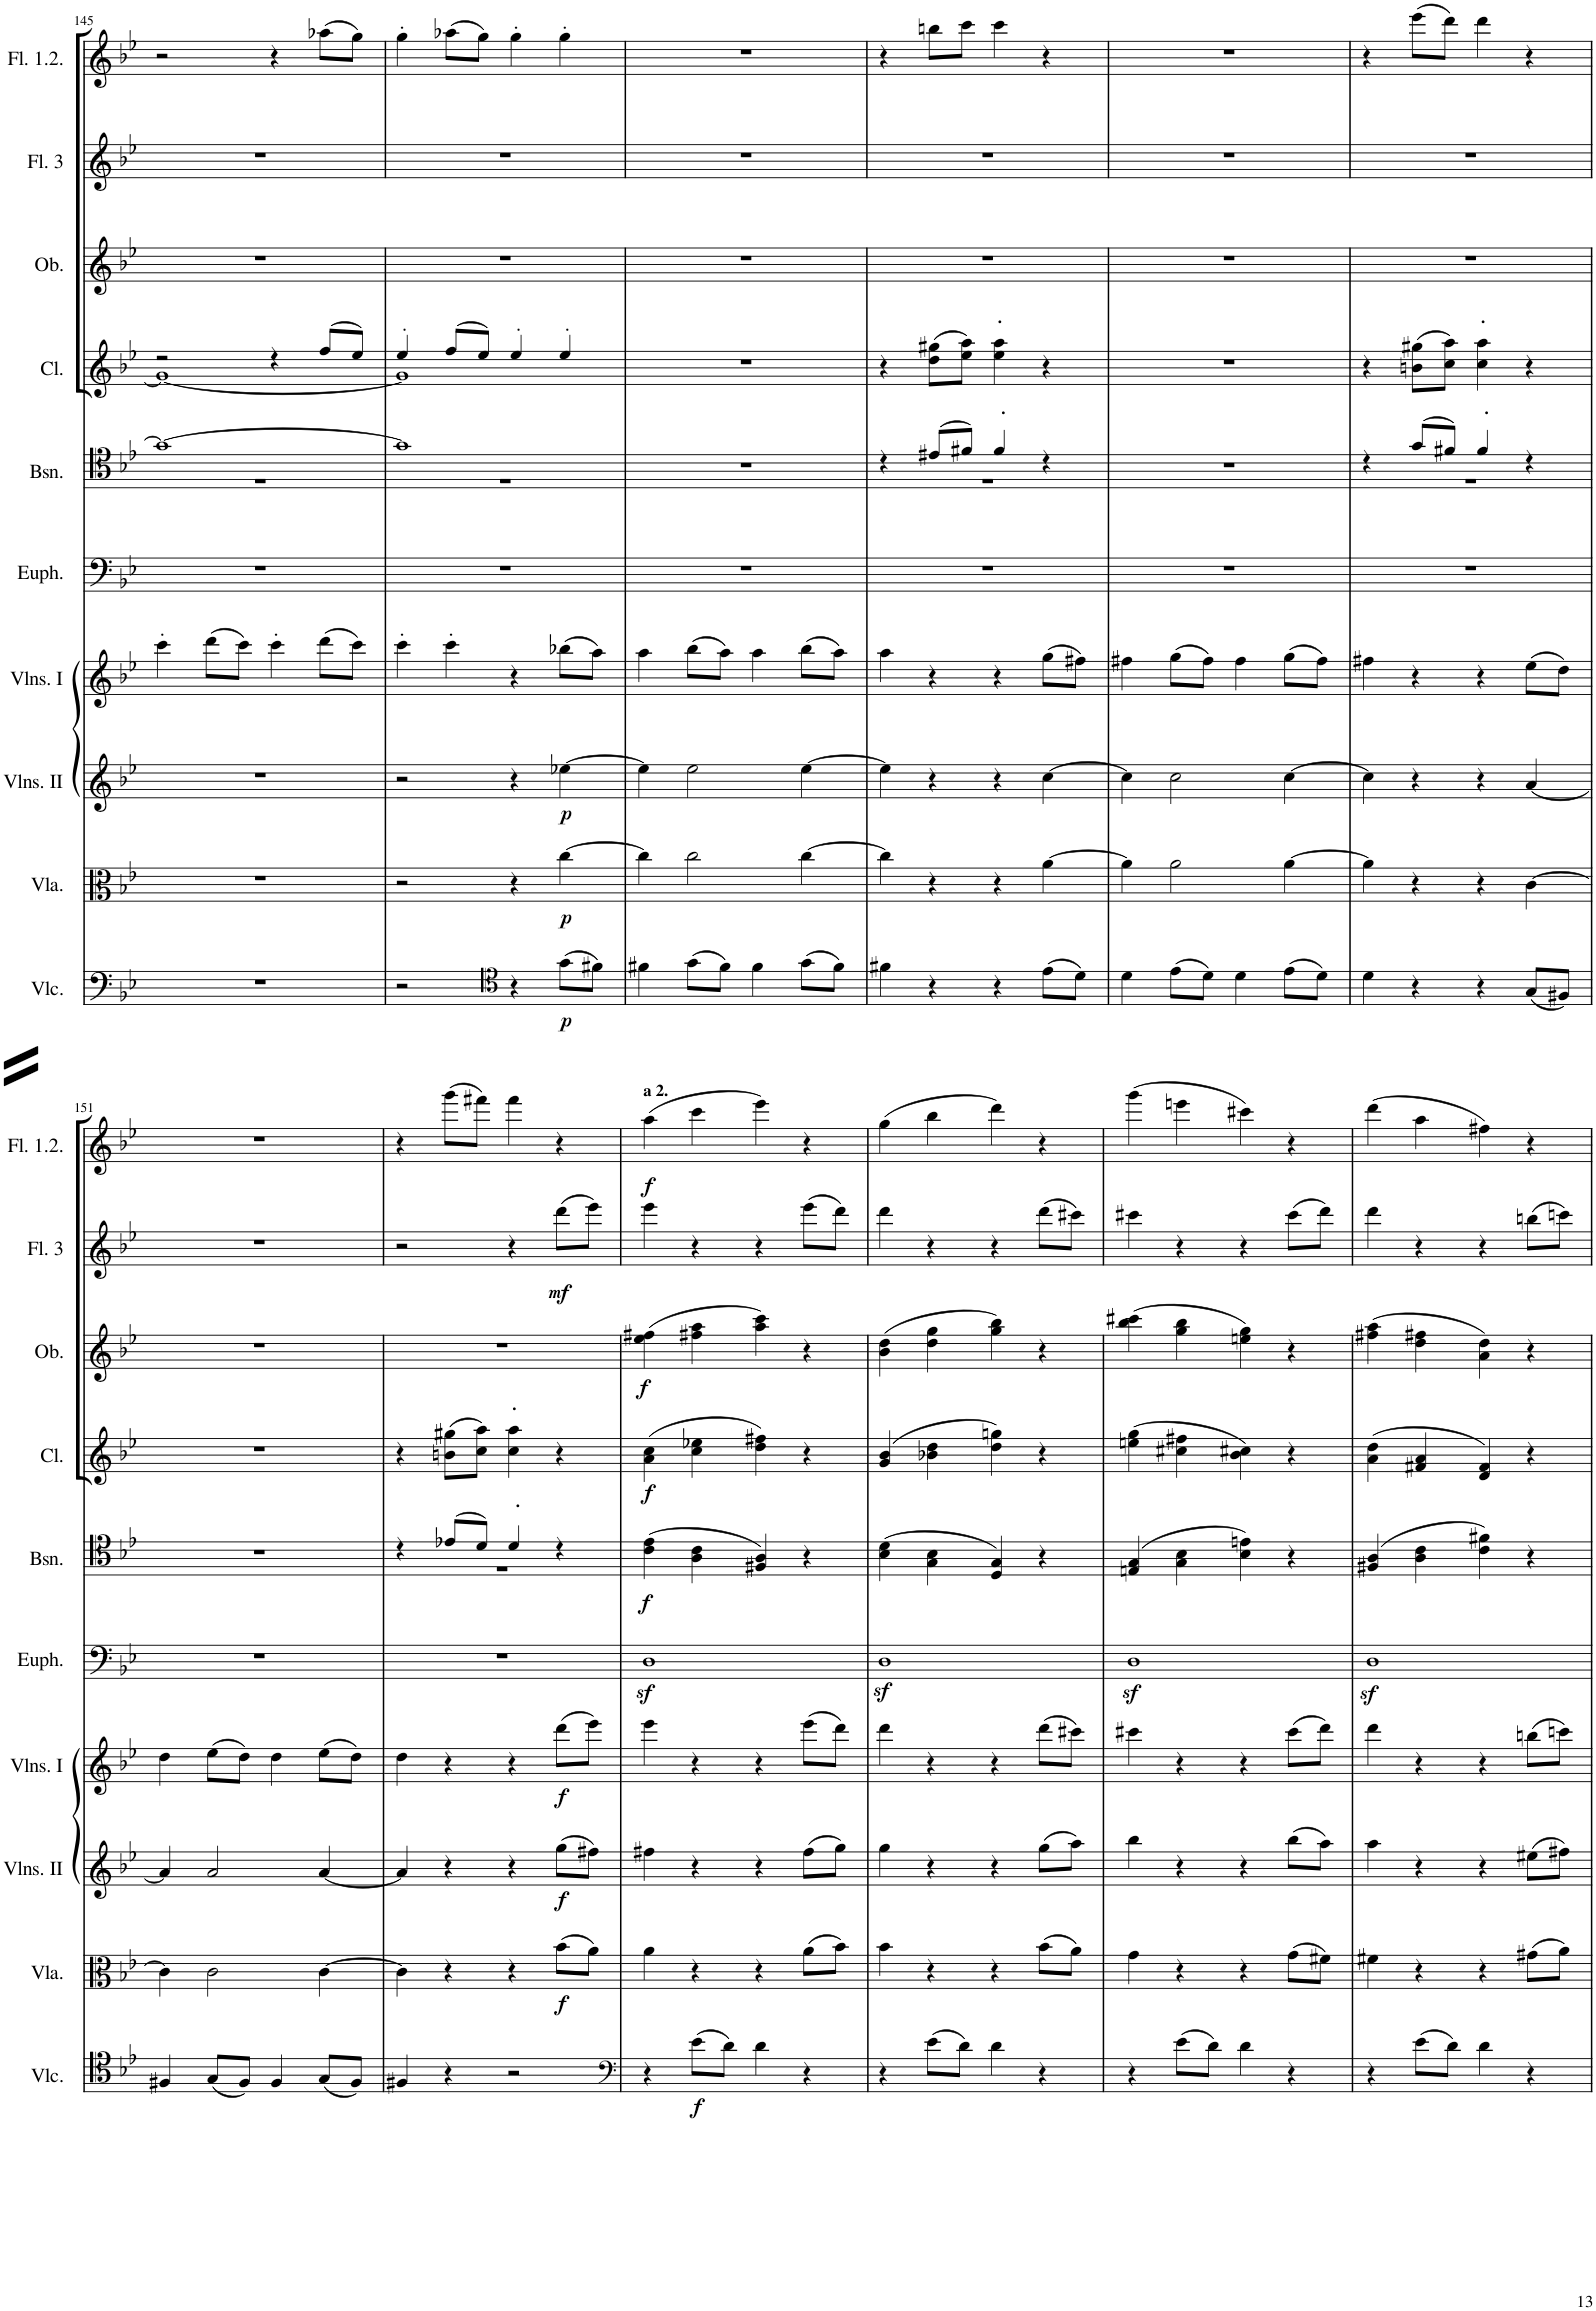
**kern	**dynam	**kern	**dynam	**kern	**dynam	**kern	**dynam	**kern	**kern	**dynam	**kern	**dynam	**kern	**dynam	**kern	**dynam	**kern	**dynam	**kern	**kern	**dynam
*part10	*part10	*part9	*part9	*part8	*part8	*part7	*part7	*part6	*part6	*part6	*part5	*part5	*part4	*part4	*part3	*part3	*part2	*part2	*part1	*part1	*part1
*staff12	*staff12	*staff11	*staff11	*staff10	*staff10	*staff9	*staff9	*staff8	*staff7	*staff7/8	*staff6	*staff6	*staff5	*staff5	*staff4	*staff4	*staff3	*staff3	*staff2	*staff1	*staff1/2
*I"Violoncello.	*	*I"Viola.	*	*I"Violins II	*	*I"Violins I	*	*I"Euphonium	*	*	*I"Bassoon	*	*I"Clarinetti in B.	*	*I"Oboi.	*	*I"Flute 3	*	*I"Flute 1.2.	*	*
*I'Vlc.	*	*I'Vla.	*	*I'Vlns. II	*	*I'Vlns. I	*	*I'Euph.	*	*	*I'Bsn.	*	*I'Cl.	*	*I'Ob.	*	*I'Fl. 3	*	*I'Fl. 1.2.	*	*
!!LO:PB:g=z
*clefF4	*	*clefC3	*	*clefG2	*	*clefG2	*	*clefF4	*clefF4	*	*clefC4	*	*clefG2	*	*clefG2	*	*clefG2	*	*clefG2	*clefG2	*
*	*	*	*	*	*	*	*	*	*	*	*	*	*Trd1c2	*	*	*	*	*	*	*	*
*k[b-e-]	*	*k[b-e-]	*	*k[b-e-]	*	*k[b-e-]	*	*k[b-e-]	*k[b-e-]	*	*k[b-e-]	*	*k[b-e-]	*	*k[b-e-]	*	*k[b-e-]	*	*k[b-e-]	*k[b-e-]	*
*M2/2	*	*M2/2	*	*M2/2	*	*M2/2	*	*M2/2	*M2/2	*	*M2/2	*	*M2/2	*	*M2/2	*	*M2/2	*	*M2/2	*M2/2	*
*met(c|)	*	*met(c|)	*	*met(c|)	*	*met(c|)	*	*met(c|)	*met(c|)	*	*met(c|)	*	*met(c|)	*	*met(c|)	*	*met(c|)	*	*met(c|)	*met(c|)	*
=145	=145	=145	=145	=145	=145	=145	=145	=145	=145	=145	=145	=145	=145	=145	=145	=145	=145	=145	=145	=145	=145
*	*	*	*	*	*	*	*	*	*	*	*^	*	*^	*	*	*	*	*	*	*	*
1r	.	1r	.	1r	.	4ccc'\	.	1r	1r	.	1g_	1r	.	2r	1g_	.	1r	.	1r	.	1r	2r	.
.	.	.	.	.	.	(8ddd\L	.	.	.	.	.	.	.	.	.	.	.	.	.	.	.	.	.
.	.	.	.	.	.	8ccc\J)	.	.	.	.	.	.	.	.	.	.	.	.	.	.	.	.	.
.	.	.	.	.	.	4ccc'\	.	.	.	.	.	.	.	4r	.	.	.	.	.	.	.	4r	.
.	.	.	.	.	.	(8ddd\L	.	.	.	.	.	.	.	(8ff/L	.	.	.	.	.	.	.	(8aa-X\L	.
.	.	.	.	.	.	8ccc\J)	.	.	.	.	.	.	.	8ee-/J)	.	.	.	.	.	.	.	8gg\J)	.
=146	=146	=146	=146	=146	=146	=146	=146	=146	=146	=146	=146	=146	=146	=146	=146	=146	=146	=146	=146	=146	=146	=146	=146
2r	.	2r	.	2r	.	4ccc'\	.	1r	1r	.	1g]	1r	.	4ee-'/	1g]	.	1r	.	1r	.	1r	4gg'\	.
.	.	.	.	.	.	4ccc'\	.	.	.	.	.	.	.	(8ff/L	.	.	.	.	.	.	.	(8aa-X\L	.
.	.	.	.	.	.	.	.	.	.	.	.	.	.	8ee-/J)	.	.	.	.	.	.	.	8gg\J)	.
*clefC4	*	*	*	*	*	*	*	*	*	*	*	*	*	*	*	*	*	*	*	*	*	*	*
4r	.	4r	.	4r	.	4r	.	.	.	.	.	.	.	4ee-'/	.	.	.	.	.	.	.	4gg'\	.
!	!LO:DY:b	!	!LO:DY:b	!	!LO:DY:b	!	!	!	!	!	!	!	!	!	!	!	!	!	!	!	!	!	!
(8g\L	p	[4cc\	p	[4ee-X\	p	(8bb-X\L	.	.	.	.	.	.	.	4ee-'/	.	.	.	.	.	.	.	4gg'\	.
8f#X\J)	.	.	.	.	.	8aa\J)	.	.	.	.	.	.	.	.	.	.	.	.	.	.	.	.	.
*	*	*	*	*	*	*	*	*	*	*	*v	*v	*	*	*	*	*	*	*	*	*	*	*
*	*	*	*	*	*	*	*	*	*	*	*	*	*v	*v	*	*	*	*	*	*	*	*
=147	=147	=147	=147	=147	=147	=147	=147	=147	=147	=147	=147	=147	=147	=147	=147	=147	=147	=147	=147	=147	=147
4f#X'\	.	4cc'\]	.	4ee-'\]	.	4aa'\	.	1r	1r	.	1r	.	1r	.	1r	.	1r	.	1r	1r	.
(8g\L	.	2cc'~\	.	2ee-'~\	.	(8bb-\L	.	.	.	.	.	.	.	.	.	.	.	.	.	.	.
8f#\J)	.	.	.	.	.	8aa\J)	.	.	.	.	.	.	.	.	.	.	.	.	.	.	.
4f#'\	.	.	.	.	.	4aa'\	.	.	.	.	.	.	.	.	.	.	.	.	.	.	.
(8g\L	.	[4cc\	.	[4ee-\	.	(8bb-\L	.	.	.	.	.	.	.	.	.	.	.	.	.	.	.
8f#\J)	.	.	.	.	.	8aa\J)	.	.	.	.	.	.	.	.	.	.	.	.	.	.	.
=148	=148	=148	=148	=148	=148	=148	=148	=148	=148	=148	=148	=148	=148	=148	=148	=148	=148	=148	=148	=148	=148
*	*	*	*	*	*	*	*	*	*	*	*^	*	*	*	*	*	*	*	*	*	*
4f#X\	.	4cc'\]	.	4ee-'\]	.	4aa\	.	1r	1r	.	4r	1r	.	4r	.	1r	.	1r	.	1r	4r	.
4r	.	4r	.	4r	.	4r	.	.	.	.	(8e#X/L	.	.	(8dd\ 8gg#X\L	.	.	.	.	.	.	8bbn\L	.
.	.	.	.	.	.	.	.	.	.	.	8f#X/J)	.	.	8ee-\ 8aa\J)	.	.	.	.	.	.	8ccc\J	.
!	!	!	!	!	!	!	!	!	!	!	!	!	!	!LO:TX:a:B:t=.	!	!	!	!	!	!	!	!
!	!	!	!	!	!	!	!	!	!	!	!LO:TX:a:B:t=.	!	!	!	!	!	!	!	!	!	!	!
4r	.	4r	.	4r	.	4r	.	.	.	.	4f#/	.	.	4ee-\ 4aa\	.	.	.	.	.	.	4ccc\	.
(8e-\L	.	[4a\	.	[4cc\	.	(8gg\L	.	.	.	.	4r	.	.	4r	.	.	.	.	.	.	4r	.
8d\J)	.	.	.	.	.	8ff#X\J)	.	.	.	.	.	.	.	.	.	.	.	.	.	.	.	.
*	*	*	*	*	*	*	*	*	*	*	*v	*v	*	*	*	*	*	*	*	*	*	*
=149	=149	=149	=149	=149	=149	=149	=149	=149	=149	=149	=149	=149	=149	=149	=149	=149	=149	=149	=149	=149	=149
4d'\	.	4a'\]	.	4cc'\]	.	4ff#X'\	.	1r	1r	.	1r	.	1r	.	1r	.	1r	.	1r	1r	.
(8e-\L	.	2a'~\	.	2cc'~\	.	(8gg\L	.	.	.	.	.	.	.	.	.	.	.	.	.	.	.
8d\J)	.	.	.	.	.	8ff#\J)	.	.	.	.	.	.	.	.	.	.	.	.	.	.	.
4d'\	.	.	.	.	.	4ff#'\	.	.	.	.	.	.	.	.	.	.	.	.	.	.	.
(8e-\L	.	[4a\	.	[4cc\	.	(8gg\L	.	.	.	.	.	.	.	.	.	.	.	.	.	.	.
8d\J)	.	.	.	.	.	8ff#\J)	.	.	.	.	.	.	.	.	.	.	.	.	.	.	.
=150	=150	=150	=150	=150	=150	=150	=150	=150	=150	=150	=150	=150	=150	=150	=150	=150	=150	=150	=150	=150	=150
*	*	*	*	*	*	*	*	*	*	*	*^	*	*	*	*	*	*	*	*	*	*
4d\	.	4a'\]	.	4cc'\]	.	4ff#X\	.	1r	1r	.	4r	1r	.	4r	.	1r	.	1r	.	1r	4r	.
4r	.	4r	.	4r	.	4r	.	.	.	.	(8g/L	.	.	(8bn\ 8gg#X\L	.	.	.	.	.	.	(8eee-\L	.
.	.	.	.	.	.	.	.	.	.	.	8f#X/J)	.	.	8cc\ 8aa\J)	.	.	.	.	.	.	8ddd\J)	.
!	!	!	!	!	!	!	!	!	!	!	!	!	!	!LO:TX:a:B:t=.	!	!	!	!	!	!	!	!
!	!	!	!	!	!	!	!	!	!	!	!LO:TX:a:B:t=.	!	!	!	!	!	!	!	!	!	!	!
4r	.	4r	.	4r	.	4r	.	.	.	.	4f#/	.	.	4cc\ 4aa\	.	.	.	.	.	.	4ddd\	.
(8G/L	.	[4c\	.	[4a/	.	(8ee-\L	.	.	.	.	4r	.	.	4r	.	.	.	.	.	.	4r	.
8F#X/J)	.	.	.	.	.	8dd\J)	.	.	.	.	.	.	.	.	.	.	.	.	.	.	.	.
*	*	*	*	*	*	*	*	*	*	*	*v	*v	*	*	*	*	*	*	*	*	*	*
!!LO:LB:g=z
=151	=151	=151	=151	=151	=151	=151	=151	=151	=151	=151	=151	=151	=151	=151	=151	=151	=151	=151	=151	=151	=151
4F#X'/	.	4c'\]	.	4a'/]	.	4dd'\	.	1r	1r	.	1r	.	1r	.	1r	.	1r	.	1r	1r	.
(8G/L	.	2c'~\	.	2a'~/	.	(8ee-\L	.	.	.	.	.	.	.	.	.	.	.	.	.	.	.
8F#/J)	.	.	.	.	.	8dd\J)	.	.	.	.	.	.	.	.	.	.	.	.	.	.	.
4F#'/	.	.	.	.	.	4dd'\	.	.	.	.	.	.	.	.	.	.	.	.	.	.	.
(8G/L	.	[4c\	.	[4a/	.	(8ee-\L	.	.	.	.	.	.	.	.	.	.	.	.	.	.	.
8F#/J)	.	.	.	.	.	8dd\J)	.	.	.	.	.	.	.	.	.	.	.	.	.	.	.
=152	=152	=152	=152	=152	=152	=152	=152	=152	=152	=152	=152	=152	=152	=152	=152	=152	=152	=152	=152	=152	=152
*	*	*	*	*	*	*	*	*	*	*	*^	*	*	*	*	*	*	*	*	*	*
4F#X/	.	4c'\]	.	4a'/]	.	4dd\	.	1r	1r	.	4r	1r	.	4r	.	1r	.	2r	.	2r	4r	.
4r	.	4r	.	4r	.	4r	.	.	.	.	(8e-X/L	.	.	(8bn\ 8gg#X\L	.	.	.	.	.	.	(8ggg\L	.
.	.	.	.	.	.	.	.	.	.	.	8d/J)	.	.	8cc\ 8aa\J)	.	.	.	.	.	.	8fff#X\J)	.
!	!	!	!	!	!	!	!	!	!	!	!	!	!	!LO:TX:a:B:t=.	!	!	!	!	!	!	!	!
!	!	!	!	!	!	!	!	!	!	!	!LO:TX:a:B:t=.	!	!	!	!	!	!	!	!	!	!	!
2r	.	4r	.	4r	.	4r	.	.	.	.	4d/	.	.	4cc\ 4aa\	.	.	.	4r	.	4r	4fff#\	.
!	!	!	!LO:DY:b	!	!LO:DY:b	!	!LO:DY:b	!	!	!	!	!	!	!	!	!	!	!	!LO:DY:b	!	!	!LO:DY:b=2
.	.	(8b-\L	f	(8gg\L	f	(8ddd\L	f	.	.	.	4r	.	.	4r	.	.	.	(8ddd\L	mf	8ddd\L	4r	mf
.	.	8a\J)	.	8ff#X\J)	.	8eee-\J)	.	.	.	.	.	.	.	.	.	.	.	8eee-\J)	.	8eee-\J	.	.
*	*	*	*	*	*	*	*	*	*	*	*v	*v	*	*	*	*	*	*	*	*	*	*
=153	=153	=153	=153	=153	=153	=153	=153	=153	=153	=153	=153	=153	=153	=153	=153	=153	=153	=153	=153	=153	=153
*clefF4	*	*	*	*	*	*	*	*	*	*	*	*	*	*	*	*	*	*	*	*	*
!	!	!	!	!	!	!	!	!	!	!	!	!	!	!	!	!	!	!	!	!LO:TX:a:B:t=a 2.	!
!	!	!	!	!	!	!	!	!LO:TX:a:t=Bsn.	!	!	!	!	!	!	!	!	!	!	!	!	!
!	!	!	!	!	!	!	!	!	!	!LO:DY:b=2	!	!LO:DY:b	!	!LO:DY:b	!	!LO:DY:b	!	!	!	!	!LO:DY:b
4r	.	4a\	.	4ff#X\	.	4eee-\	.	4c	1Dz<	f	(4c\ 4e-\	f	(4a\ 4cc\	f	(4ee-\ 4ff#X\	f	4eee-\	.	4eee-	(4aa\	f
!	!LO:DY:b	!	!	!	!	!	!	!	!	!	!	!	!	!	!	!	!	!	!	!	!
(8e-\L	f	4r	.	4r	.	4r	.	4A	.	.	4A\ 4c\	.	4cc\ 4ee-X\	.	4ff#X\ 4aa\	.	4r	.	4r	4ccc\	.
8d\J)	.	.	.	.	.	.	.	.	.	.	.	.	.	.	.	.	.	.	.	.	.
4d\	.	4r	.	4r	.	4r	.	4F#X	.	.	4F#X/ 4A/)	.	4dd\ 4ff#X\)	.	4aa\ 4ccc\)	.	4r	.	4r	4eee-\)	.
4r	.	(8a\L	.	(8ff#\L	.	(8eee-\L	.	4r	.	.	4r	.	4r	.	4r	.	(8eee-\L	.	8eee-\L	4r	.
.	.	8b-\J)	.	8gg\J)	.	8ddd\J)	.	.	.	.	.	.	.	.	.	.	8ddd\J)	.	8ddd\J	.	.
=154	=154	=154	=154	=154	=154	=154	=154	=154	=154	=154	=154	=154	=154	=154	=154	=154	=154	=154	=154	=154	=154
4r	.	4b-\	.	4gg\	.	4ddd\	.	4B-	1Dz<	.	(4B-\ 4d\	.	(4g/ 4b-/	.	(4b-\ 4dd\	.	4ddd\	.	4ddd	(4gg\	.
(8e-\L	.	4r	.	4r	.	4r	.	4G	.	.	4G\ 4B-\	.	4b-X\ 4dd\	.	4dd\ 4gg\	.	4r	.	4r	4bb-\	.
8d\J)	.	.	.	.	.	.	.	.	.	.	.	.	.	.	.	.	.	.	.	.	.
4d\	.	4r	.	4r	.	4r	.	4D	.	.	4D/ 4G/)	.	4dd\ 4ggn\)	.	4gg\ 4bb-\)	.	4r	.	4r	4ddd\)	.
4r	.	(8b-\L	.	(8gg\L	.	(8ddd\L	.	4r	.	.	4r	.	4r	.	4r	.	(8ddd\L	.	8ddd\L	4r	.
.	.	8a\J)	.	8aa\J)	.	8ccc#X\J)	.	.	.	.	.	.	.	.	.	.	8ccc#X\J)	.	8ccc#X\J	.	.
=155	=155	=155	=155	=155	=155	=155	=155	=155	=155	=155	=155	=155	=155	=155	=155	=155	=155	=155	=155	=155	=155
4r	.	4g\	.	4bb-\	.	4ccc#X\	.	4En	1Dz<	.	(4En/ 4G/	.	(4een\ 4gg\	.	(4bb-\ 4ccc#X\	.	4ccc#X\	.	4ccc#X	(4ggg\	.
(8e-\L	.	4r	.	4r	.	4r	.	4G	.	.	4G\ 4B-\	.	4cc#X\ 4ff#X\	.	4gg\ 4bb-\	.	4r	.	4r	4eeen\	.
8d\J)	.	.	.	.	.	.	.	.	.	.	.	.	.	.	.	.	.	.	.	.	.
4d\	.	4r	.	4r	.	4r	.	4B-	.	.	4B-\ 4en\)	.	4b-\ 4cc#X\)	.	4een\ 4gg\)	.	4r	.	4r	4ccc#X\)	.
4r	.	(8g\L	.	(8bb-\L	.	(8ccc#\L	.	4r	.	.	4r	.	4r	.	4r	.	(8ccc#\L	.	8ccc#\L	4r	.
.	.	8f#X\J)	.	8aa\J)	.	8ddd\J)	.	.	.	.	.	.	.	.	.	.	8ddd\J)	.	8ddd\J	.	.
=156	=156	=156	=156	=156	=156	=156	=156	=156	=156	=156	=156	=156	=156	=156	=156	=156	=156	=156	=156	=156	=156
4r	.	4f#X\	.	4aa\	.	4ddd\	.	4F#X	1Dz<	.	(4F#X/ 4A/	.	(4a\ 4dd\	.	(4ff#X\ 4aa\	.	4ddd\	.	4ddd	(4ddd\	.
(8e-\L	.	4r	.	4r	.	4r	.	4A	.	.	4A\ 4c\	.	4f#X/ 4a/	.	4dd\ 4ff#X\	.	4r	.	4r	4aa\	.
8d\J)	.	.	.	.	.	.	.	.	.	.	.	.	.	.	.	.	.	.	.	.	.
4d\	.	4r	.	4r	.	4r	.	4c	.	.	4c\ 4f#X\)	.	4d/ 4f#/)	.	4a\ 4dd\)	.	4r	.	4r	4ff#X\)	.
4r	.	(8g#X\L	.	(8ee#X\L	.	(8bbn\L	.	4r	.	.	4r	.	4r	.	4r	.	(8bbn\L	.	8bbn\L	4r	.
.	.	8a\J)	.	8ff#X\J)	.	8cccn\J)	.	.	.	.	.	.	.	.	.	.	8cccn\J)	.	8cccn\J	.	.
=	=	=	=	=	=	=	=	=	=	=	=	=	=	=	=	=	=	=	=	=	=
*-	*-	*-	*-	*-	*-	*-	*-	*-	*-	*-	*-	*-	*-	*-	*-	*-	*-	*-	*-	*-	*-
